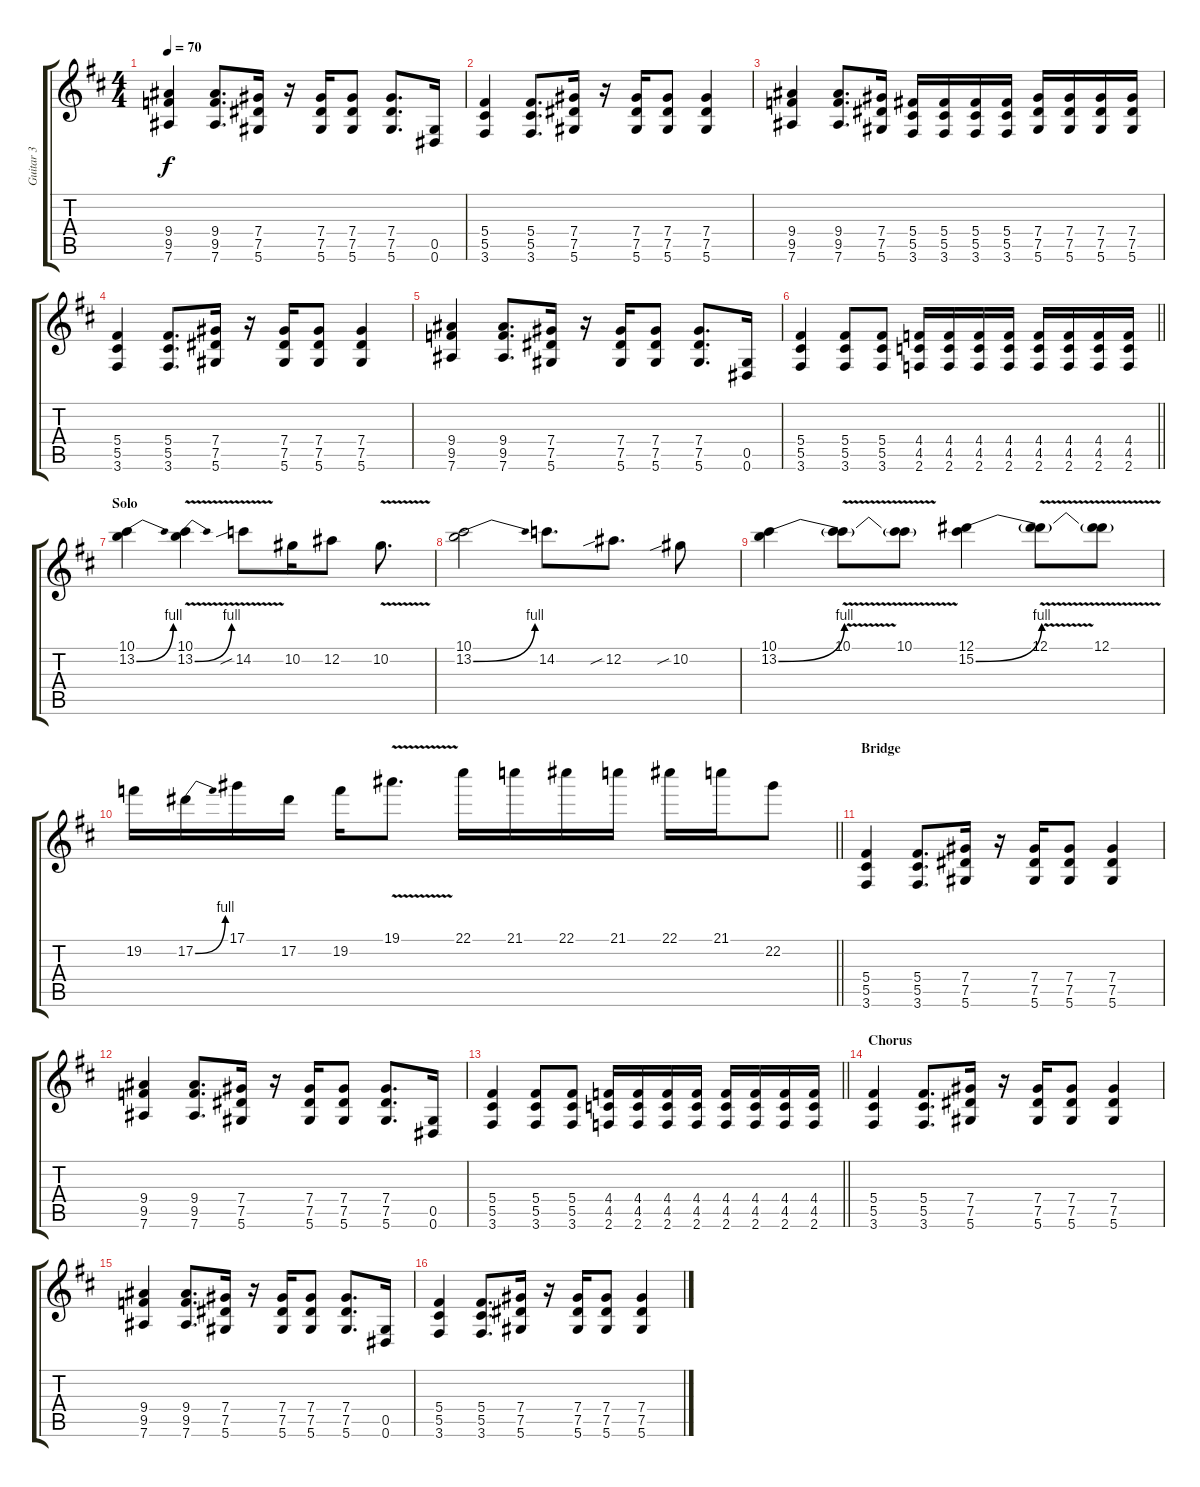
\track ("Guitar 3" "Guitar 3") {instrument distortionguitar}
\staff {score tabs}
\tuning (Eb4 Bb3 Gb3 Db3 Ab2 Eb2) {hide}
\ts (4 4)
\tempo 70
\clef g2
\ks d
(9.4 9.5 7.6).4{dy f} (9.4 9.5 7.6).8{d} (7.4 7.5 5.6).16 r.16 (7.4 7.5 5.6).16 (7.4 7.5 5.6).8 (7.4 7.5 5.6).8{d} (0.5 0.6).16 |
(5.4 5.5 3.6).4 (5.4 5.5 3.6).8{d} (7.4 7.5 5.6).16 r.16 (7.4 7.5 5.6).16 (7.4 7.5 5.6).8 (7.4 7.5 5.6).4 |
(9.4 9.5 7.6).4 (9.4 9.5 7.6).8{d} (7.4 7.5 5.6).16 (5.4 5.5 3.6).16 (5.4 5.5 3.6).16 (5.4 5.5 3.6).16 (5.4 5.5 3.6).16 (7.4 7.5 5.6).16 (7.4 7.5 5.6).16 (7.4 7.5 5.6).16 (7.4 7.5 5.6).16 |
(5.4 5.5 3.6).4 (5.4 5.5 3.6).8{d} (7.4 7.5 5.6).16 r.16 (7.4 7.5 5.6).16 (7.4 7.5 5.6).8 (7.4 7.5 5.6).4 |
(9.4 9.5 7.6).4 (9.4 9.5 7.6).8{d} (7.4 7.5 5.6).16 r.16 (7.4 7.5 5.6).16 (7.4 7.5 5.6).8 (7.4 7.5 5.6).8{d} (0.5 0.6).16 |
\barLineRight lightlight
(5.4 5.5 3.6).4 (5.4 5.5 3.6).8 (5.4 5.5 3.6).8 (4.4 4.5 2.6).16 (4.4 4.5 2.6).16 (4.4 4.5 2.6).16 (4.4 4.5 2.6).16 (4.4 4.5 2.6).16 (4.4 4.5 2.6).16 (4.4 4.5 2.6).16 (4.4 4.5 2.6).16 |
\section ("" "Solo")
(10.1 13.2{be (bend 0 0 60 4)}).4 (10.1{v} 13.2{be (bend 0 0 60 4) v}).4 14.2{v sib}.8 10.2.16 12.2.8 10.2{v}.8{d} |
(10.1 13.2{be (bend 0 0 60 4)}).2 14.2.8{d} 12.2{sib}.8{d} 10.2{sib}.8 |
(10.1 13.2{be (bend 0 0 60 4)}).4 (10.1{v} 13.2{v t}).8 (10.1{v} 13.2{v t}).8 (12.1 15.2{be (bend 0 0 60 4)}).4 (12.1{v} 15.2{v t}).8 (12.1{v} 15.2{v t}).8 |
\barLineRight lightlight
19.2.16 17.2{be (bend 0 0 60 4)}.16 17.1.16 17.2.16 19.2.16 19.1{v}.8{d} 22.1.16 21.1.16 22.1.16 21.1.16 22.1.16 21.1.16 22.2.8 |
\section ("" "Bridge")
(5.4 5.5 3.6).4 (5.4 5.5 3.6).8{d} (7.4 7.5 5.6).16 r.16 (7.4 7.5 5.6).16 (7.4 7.5 5.6).8 (7.4 7.5 5.6).4 |
(9.4 9.5 7.6).4 (9.4 9.5 7.6).8{d} (7.4 7.5 5.6).16 r.16 (7.4 7.5 5.6).16 (7.4 7.5 5.6).8 (7.4 7.5 5.6).8{d} (0.5 0.6).16 |
\barLineRight lightlight
(5.4 5.5 3.6).4 (5.4 5.5 3.6).8 (5.4 5.5 3.6).8 (4.4 4.5 2.6).16 (4.4 4.5 2.6).16 (4.4 4.5 2.6).16 (4.4 4.5 2.6).16 (4.4 4.5 2.6).16 (4.4 4.5 2.6).16 (4.4 4.5 2.6).16 (4.4 4.5 2.6).16 |
\section ("" "Chorus")
(5.4 5.5 3.6).4{instrument distortionguitar} (5.4 5.5 3.6).8{d} (7.4 7.5 5.6).16 r.16 (7.4 7.5 5.6).16 (7.4 7.5 5.6).8 (7.4 7.5 5.6).4 |
(9.4 9.5 7.6).4 (9.4 9.5 7.6).8{d} (7.4 7.5 5.6).16 r.16 (7.4 7.5 5.6).16 (7.4 7.5 5.6).8 (7.4 7.5 5.6).8{d} (0.5 0.6).16 |
(5.4 5.5 3.6).4 (5.4 5.5 3.6).8{d} (7.4 7.5 5.6).16 r.16 (7.4 7.5 5.6).16 (7.4 7.5 5.6).8 (7.4 7.5 5.6).4
